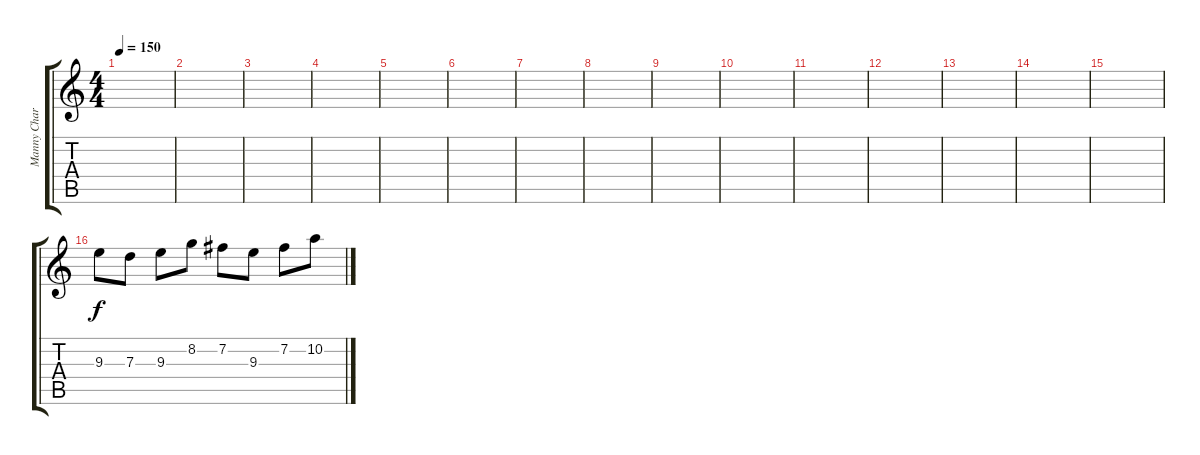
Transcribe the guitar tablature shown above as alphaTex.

\track ("Manny Charlton (solo guitar #1)" "Manny Char") {instrument overdrivenguitar}
\staff {score tabs}
\tuning (E4 B3 G3 D3 A2 E2) {hide}
\ts (4 4)
\tempo 150
\clef g2
\ks c
|
|
|
|
|
|
|
|
|
|
|
|
|
|
|
9.3.8 7.3.8 9.3.8 8.2.8 7.2.8 9.3.8 7.2.8 10.2.8
